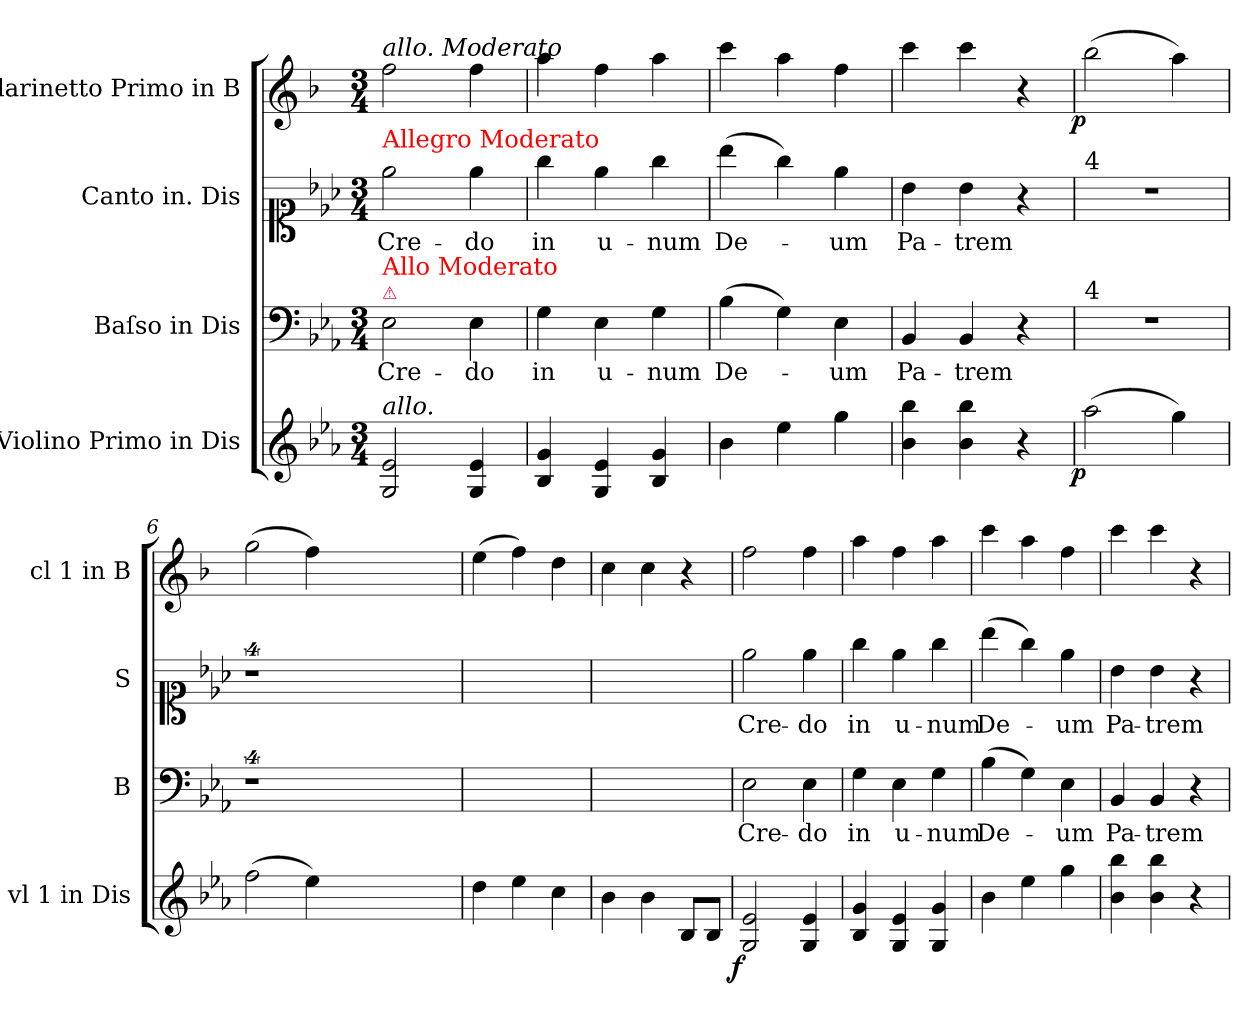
**kern	**dynam	**kern	**text	**kern	**text	**kern	**dynam
*part4	*part4	*part3	*part3	*part2	*part2	*part1	*part1
*staff4	*staff4	*staff3	*staff3	*staff2	*staff2	*staff1	*staff1
*I"Violino Primo in Dis	*	*I"Baſso in Dis	*	*I"Canto in. Dis	*	*I"Clarinetto Primo in B	*
*I'vl 1 in Dis	*	*I'B	*	*I'S	*	*I'cl 1 in B	*
*clefG2	*	*clefF4	*	*clefC1	*	*clefG2	*
*	*	*	*	*	*	*ITrd1c2	*
*k[b-e-a-]	*	*k[b-e-a-]	*	*k[b-e-a-]	*	*k[b-e-a-]	*
*E-:	*	*E-:	*	*E-:	*	*E-:	*
*M3/4	*	*M3/4	*	*M3/4	*	*M3/4	*
=1	=1	=1	=1	=1	=1	=1	=1
!	!	!	!	!	!	!LO:TX:a:i:t=allo. Moderato	!
!	!	!	!	!LO:TX:a:color=red:t=Allegro Moderato	!	!	!
!	!	!LO:TX:a:color=crimson:t=⚠	!	!	!	!	!
!	!	!LO:TX:a:color=red:t=Allo Moderato	!	!	!	!	!
!LO:TX:a:i:t=allo.	!	!	!	!	!	!	!
!	!LO:DY:b:rj	!	!	!	!	!	!LO:DY:rj
2G/ 2e-/	for.	2E-\	Cre-	2ee-\	Cre-	2ee-\	for.
4G/ 4e-/	.	4E-\	-do	4ee-\	-do	4ee-\	.
=2	=2	=2	=2	=2	=2	=2	=2
4B-/ 4g/	.	4G\	in	4gg\	in	4gg\	.
4G/ 4e-/	.	4E-\	u-	4ee-\	u-	4ee-\	.
4B-/ 4g/	.	4G\	-num	4gg\	-num	4gg\	.
=3	=3	=3	=3	=3	=3	=3	=3
4b-\	.	(4B-\	De-	(4bb-\	De-	4bb-\	.
4ee-\	.	4G\)	.	4gg\)	.	4gg\	.
4gg\	.	4E-\	-um	4ee-\	-um	4ee-\	.
=4	=4	=4	=4	=4	=4	=4	=4
4b-\ 4bb-\	.	4BB-/	Pa-	4b-\	Pa-	4bb-\	.
4b-\ 4bb-\	.	4BB-/	-trem	4b-\	-trem	4bb-\	.
4r	.	4r	.	4r	.	4r	.
=5	=5	=5	=5	=5	=5	=5	=5
!	!	!	!	!LO:TX:a:t=4	!	!	!
!	!	!LO:TX:a:t=4	!	!	!	!	!
!	!LO:DY:b:rj	!	!	!	!	!	!LO:DY:rj
(2aa-\	p.	2.r	.	2.r	.	(2aa-\	p.
4gg\)	.	.	.	.	.	4gg\)	.
=6	=6	=6	=6	=6	=6	=6	=6
(2ff\	.	4%9r	.	4%9r	.	(2ff\	.
4ee-\)	.	.	.	.	.	4ee-\)	.
1.ryy	.	.	.	.	.	1.ryy	.
=7	=7	=7	=7	=7	=7	=7	=7
4dd\	.	2.ryy	.	2.ryy	.	(4dd\	.
4ee-\	.	.	.	.	.	4ee-\)	.
4cc\	.	.	.	.	.	4cc\	.
=8	=8	=8	=8	=8	=8	=8	=8
4b-\	.	2.ryy	.	2.ryy	.	4b-\	.
4b-\	.	.	.	.	.	4b-\	.
8B-/L	.	.	.	.	.	4r	.
8B-/J	.	.	.	.	.	.	.
=9	=9	=9	=9	=9	=9	=9	=9
!	!LO:DY:b:rj	!	!	!	!	!	!LO:DY:rj
2G/ 2e-/	f.	2E-\	Cre-	2ee-\	Cre-	2ee-\	for.
4G/ 4e-/	.	4E-\	-do	4ee-\	-do	4ee-\	.
=10	=10	=10	=10	=10	=10	=10	=10
4B-/ 4g/	.	4G\	in	4gg\	in	4gg\	.
4G/ 4e-/	.	4E-\	u-	4ee-\	u-	4ee-\	.
4G/ 4g/	.	4G\	-num	4gg\	-num	4gg\	.
=11	=11	=11	=11	=11	=11	=11	=11
4b-\	.	(4B-\	De-	(4bb-\	De-	4bb-\	.
4ee-\	.	4G\)	.	4gg\)	.	4gg\	.
4gg\	.	4E-\	-um	4ee-\	-um	4ee-\	.
=12	=12	=12	=12	=12	=12	=12	=12
4b-\ 4bb-\	.	4BB-/	Pa-	4b-\	Pa-	4bb-\	.
4b-\ 4bb-\	.	4BB-/	-trem	4b-\	-trem	4bb-\	.
4r	.	4r	.	4r	.	4r	.
=	=	=	=	=	=	=	=
*-	*-	*-	*-	*-	*-	*-	*-
